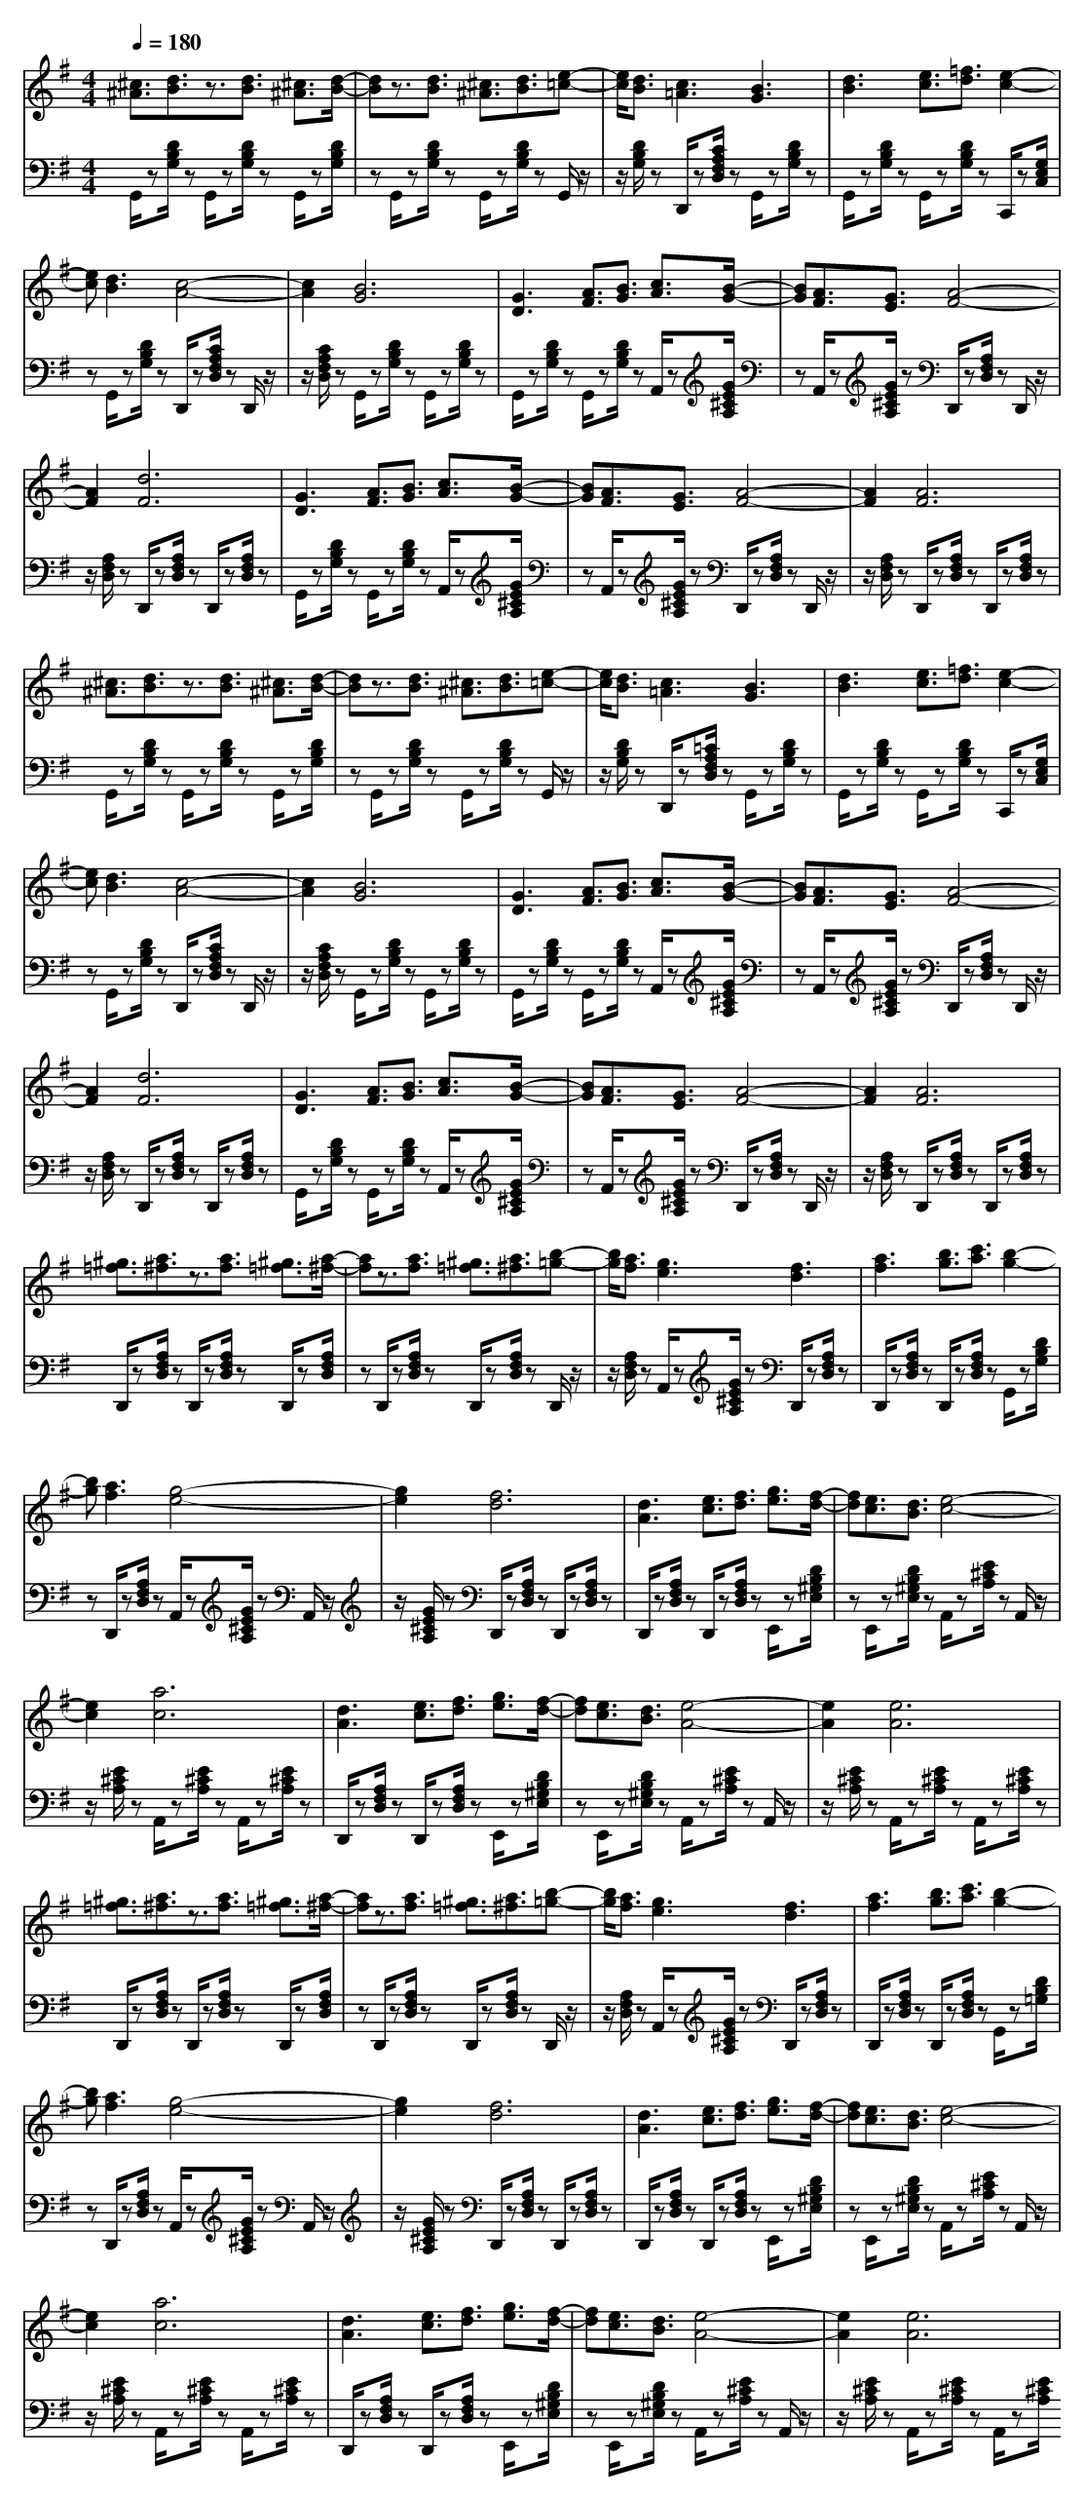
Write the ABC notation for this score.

X:1
T:
M: 4/4
L: 1/8
Q:1/4=180
K:G % 1 sharps
V:1
[^c3/2^A3/2][d3/2B3/2]z3/2[d3/2B3/2] [^c3/2^A3/2][d/2-B/2-]|[dB]z3/2[d3/2B3/2] [^c3/2^A3/2][d3/2B3/2][e-=c-]|[e/2c/2][d3/2B3/2] [c3=A3][B3G3]|[d3B3][e3/2c3/2][=f3/2d3/2] [e2-c2-]|
[ec][d3B3] [c4-A4-]|[c2A2] [B6G6]|[G3D3][A3/2F3/2][B3/2G3/2] [c3/2A3/2][B/2-G/2-]|[BG][A3/2F3/2][G3/2E3/2] [A4-F4-]|
[A2F2] [d6F6]|[G3D3][A3/2F3/2][B3/2G3/2] [c3/2A3/2][B/2-G/2-]|[BG][A3/2F3/2][G3/2E3/2] [A4-F4-]|[A2F2] [A6F6]|
[^c3/2^A3/2][d3/2B3/2]z3/2[d3/2B3/2] [^c3/2^A3/2][d/2-B/2-]|[dB]z3/2[d3/2B3/2] [^c3/2^A3/2][d3/2B3/2][e-=c-]|[e/2c/2][d3/2B3/2] [c3=A3][B3G3]|[d3B3][e3/2c3/2][=f3/2d3/2] [e2-c2-]|
[ec][d3B3] [c4-A4-]|[c2A2] [B6G6]|[G3D3][A3/2F3/2][B3/2G3/2] [c3/2A3/2][B/2-G/2-]|[BG][A3/2F3/2][G3/2E3/2] [A4-F4-]|
[A2F2] [d6F6]|[G3D3][A3/2F3/2][B3/2G3/2] [c3/2A3/2][B/2-G/2-]|[BG][A3/2F3/2][G3/2E3/2] [A4-F4-]|[A2F2] [A6F6]|
[^g3/2=f3/2][a3/2^f3/2]z3/2[a3/2f3/2] [^g3/2=f3/2][a/2-^f/2-]|[af]z3/2[a3/2f3/2] [^g3/2=f3/2][a3/2^f3/2][b-=g-]|[b/2g/2][a3/2f3/2] [g3e3][f3d3]|[a3f3][b3/2g3/2][c'3/2a3/2] [b2-g2-]|
[bg][a3f3] [g4-e4-]|[g2e2] [f6d6]|[d3A3][e3/2c3/2][f3/2d3/2] [g3/2e3/2][f/2-d/2-]|[fd][e3/2c3/2][d3/2B3/2] [e4-c4-]|
[e2c2] [a6c6]|[d3A3][e3/2c3/2][f3/2d3/2] [g3/2e3/2][f/2-d/2-]|[fd][e3/2c3/2][d3/2B3/2] [e4-A4-]|[e2A2] [e6A6]|
[^g3/2=f3/2][a3/2^f3/2]z3/2[a3/2f3/2] [^g3/2=f3/2][a/2-^f/2-]|[af]z3/2[a3/2f3/2] [^g3/2=f3/2][a3/2^f3/2][b-=g-]|[b/2g/2][a3/2f3/2] [g3e3][f3d3]|[a3f3][b3/2g3/2][c'3/2a3/2] [b2-g2-]|
[bg][a3f3] [g4-e4-]|[g2e2] [f6d6]|[d3A3][e3/2c3/2][f3/2d3/2] [g3/2e3/2][f/2-d/2-]|[fd][e3/2c3/2][d3/2B3/2] [e4-c4-]|
[e2c2] [a6c6]|[d3A3][e3/2c3/2][f3/2d3/2] [g3/2e3/2][f/2-d/2-]|[fd][e3/2c3/2][d3/2B3/2] [e4-A4-]|[e2A2] [e6A6]|
V:2
G,,/2z[D/2B,/2G,/2] zG,,/2z[D/2B,/2G,/2]z G,,/2z[D/2B,/2G,/2]|zG,,/2z[D/2B,/2G,/2]z G,,/2z[D/2B,/2G,/2] zG,,/2z/2|z/2[D/2B,/2G,/2]z D,,/2z[C/2A,/2F,/2D,/2] zG,,/2z[D/2B,/2G,/2]z|G,,/2z[D/2B,/2G,/2] zG,,/2z[D/2B,/2G,/2]z C,,/2z[G,/2E,/2C,/2]|
zG,,/2z[D/2B,/2G,/2]z D,,/2z[C/2A,/2F,/2D,/2] zD,,/2z/2|z/2[C/2A,/2F,/2D,/2]z G,,/2z[D/2B,/2G,/2] zG,,/2z[D/2B,/2G,/2]z|G,,/2z[D/2B,/2G,/2] zG,,/2z[D/2B,/2G,/2]z A,,/2z[G/2E/2^C/2A,/2]|zA,,/2z[G/2E/2^C/2A,/2]z D,,/2z[A,/2F,/2D,/2] zD,,/2z/2|
z/2[A,/2F,/2D,/2]z D,,/2z[A,/2F,/2D,/2] zD,,/2z[A,/2F,/2D,/2]z|G,,/2z[D/2B,/2G,/2] zG,,/2z[D/2B,/2G,/2]z A,,/2z[G/2E/2^C/2A,/2]|zA,,/2z[G/2E/2^C/2A,/2]z D,,/2z[A,/2F,/2D,/2] zD,,/2z/2|z/2[A,/2F,/2D,/2]z D,,/2z[A,/2F,/2D,/2] zD,,/2z[A,/2F,/2D,/2]z|
G,,/2z[D/2B,/2G,/2] zG,,/2z[D/2B,/2G,/2]z G,,/2z[D/2B,/2G,/2]|zG,,/2z[D/2B,/2G,/2]z G,,/2z[D/2B,/2G,/2] zG,,/2z/2|z/2[D/2B,/2G,/2]z D,,/2z[=C/2A,/2F,/2D,/2] zG,,/2z[D/2B,/2G,/2]z|G,,/2z[D/2B,/2G,/2] zG,,/2z[D/2B,/2G,/2]z C,,/2z[G,/2E,/2C,/2]|
zG,,/2z[D/2B,/2G,/2]z D,,/2z[C/2A,/2F,/2D,/2] zD,,/2z/2|z/2[C/2A,/2F,/2D,/2]z G,,/2z[D/2B,/2G,/2] zG,,/2z[D/2B,/2G,/2]z|G,,/2z[D/2B,/2G,/2] zG,,/2z[D/2B,/2G,/2]z A,,/2z[G/2E/2^C/2A,/2]|zA,,/2z[G/2E/2^C/2A,/2]z D,,/2z[A,/2F,/2D,/2] zD,,/2z/2|
z/2[A,/2F,/2D,/2]z D,,/2z[A,/2F,/2D,/2] zD,,/2z[A,/2F,/2D,/2]z|G,,/2z[D/2B,/2G,/2] zG,,/2z[D/2B,/2G,/2]z A,,/2z[G/2E/2^C/2A,/2]|zA,,/2z[G/2E/2^C/2A,/2]z D,,/2z[A,/2F,/2D,/2] zD,,/2z/2|z/2[A,/2F,/2D,/2]z D,,/2z[A,/2F,/2D,/2] zD,,/2z[A,/2F,/2D,/2]z|
D,,/2z[A,/2F,/2D,/2] zD,,/2z[A,/2F,/2D,/2]z D,,/2z[A,/2F,/2D,/2]|zD,,/2z[A,/2F,/2D,/2]z D,,/2z[A,/2F,/2D,/2] zD,,/2z/2|z/2[A,/2F,/2D,/2]z A,,/2z[G/2E/2^C/2A,/2] zD,,/2z[A,/2F,/2D,/2]z|D,,/2z[A,/2F,/2D,/2] zD,,/2z[A,/2F,/2D,/2]z G,,/2z[D/2B,/2G,/2]|
zD,,/2z[A,/2F,/2D,/2]z A,,/2z[G/2E/2^C/2A,/2] zA,,/2z/2|z/2[G/2E/2^C/2A,/2]z D,,/2z[A,/2F,/2D,/2] zD,,/2z[A,/2F,/2D,/2]z|D,,/2z[A,/2F,/2D,/2] zD,,/2z[A,/2F,/2D,/2]z E,,/2z[D/2B,/2^G,/2E,/2]|zE,,/2z[D/2B,/2^G,/2E,/2]z A,,/2z[E/2^C/2A,/2] zA,,/2z/2|
z/2[E/2^C/2A,/2]z A,,/2z[E/2^C/2A,/2] zA,,/2z[E/2^C/2A,/2]z|D,,/2z[A,/2F,/2D,/2] zD,,/2z[A,/2F,/2D,/2]z E,,/2z[D/2B,/2^G,/2E,/2]|zE,,/2z[D/2B,/2^G,/2E,/2]z A,,/2z[E/2^C/2A,/2] zA,,/2z/2|z/2[E/2^C/2A,/2]z A,,/2z[E/2^C/2A,/2] zA,,/2z[E/2^C/2A,/2]z|
D,,/2z[A,/2F,/2D,/2] zD,,/2z[A,/2F,/2D,/2]z D,,/2z[A,/2F,/2D,/2]|zD,,/2z[A,/2F,/2D,/2]z D,,/2z[A,/2F,/2D,/2] zD,,/2z/2|z/2[A,/2F,/2D,/2]z A,,/2z[G/2E/2^C/2A,/2] zD,,/2z[A,/2F,/2D,/2]z|D,,/2z[A,/2F,/2D,/2] zD,,/2z[A,/2F,/2D,/2]z G,,/2z[D/2B,/2=G,/2]|
zD,,/2z[A,/2F,/2D,/2]z A,,/2z[G/2E/2^C/2A,/2] zA,,/2z/2|z/2[G/2E/2^C/2A,/2]z D,,/2z[A,/2F,/2D,/2] zD,,/2z[A,/2F,/2D,/2]z|D,,/2z[A,/2F,/2D,/2] zD,,/2z[A,/2F,/2D,/2]z E,,/2z[D/2B,/2^G,/2E,/2]|zE,,/2z[D/2B,/2^G,/2E,/2]z A,,/2z[E/2^C/2A,/2] zA,,/2z/2|
z/2[E/2^C/2A,/2]z A,,/2z[E/2^C/2A,/2] zA,,/2z[E/2^C/2A,/2]z|D,,/2z[A,/2F,/2D,/2] zD,,/2z[A,/2F,/2D,/2]z E,,/2z[D/2B,/2^G,/2E,/2]|zE,,/2z[D/2B,/2^G,/2E,/2]z A,,/2z[E/2^C/2A,/2] zA,,/2z/2|z/2[E/2^C/2A,/2]z A,,/2z[E/2^C/2A,/2] zA,,/2z[E/2^C/2A,/2]
